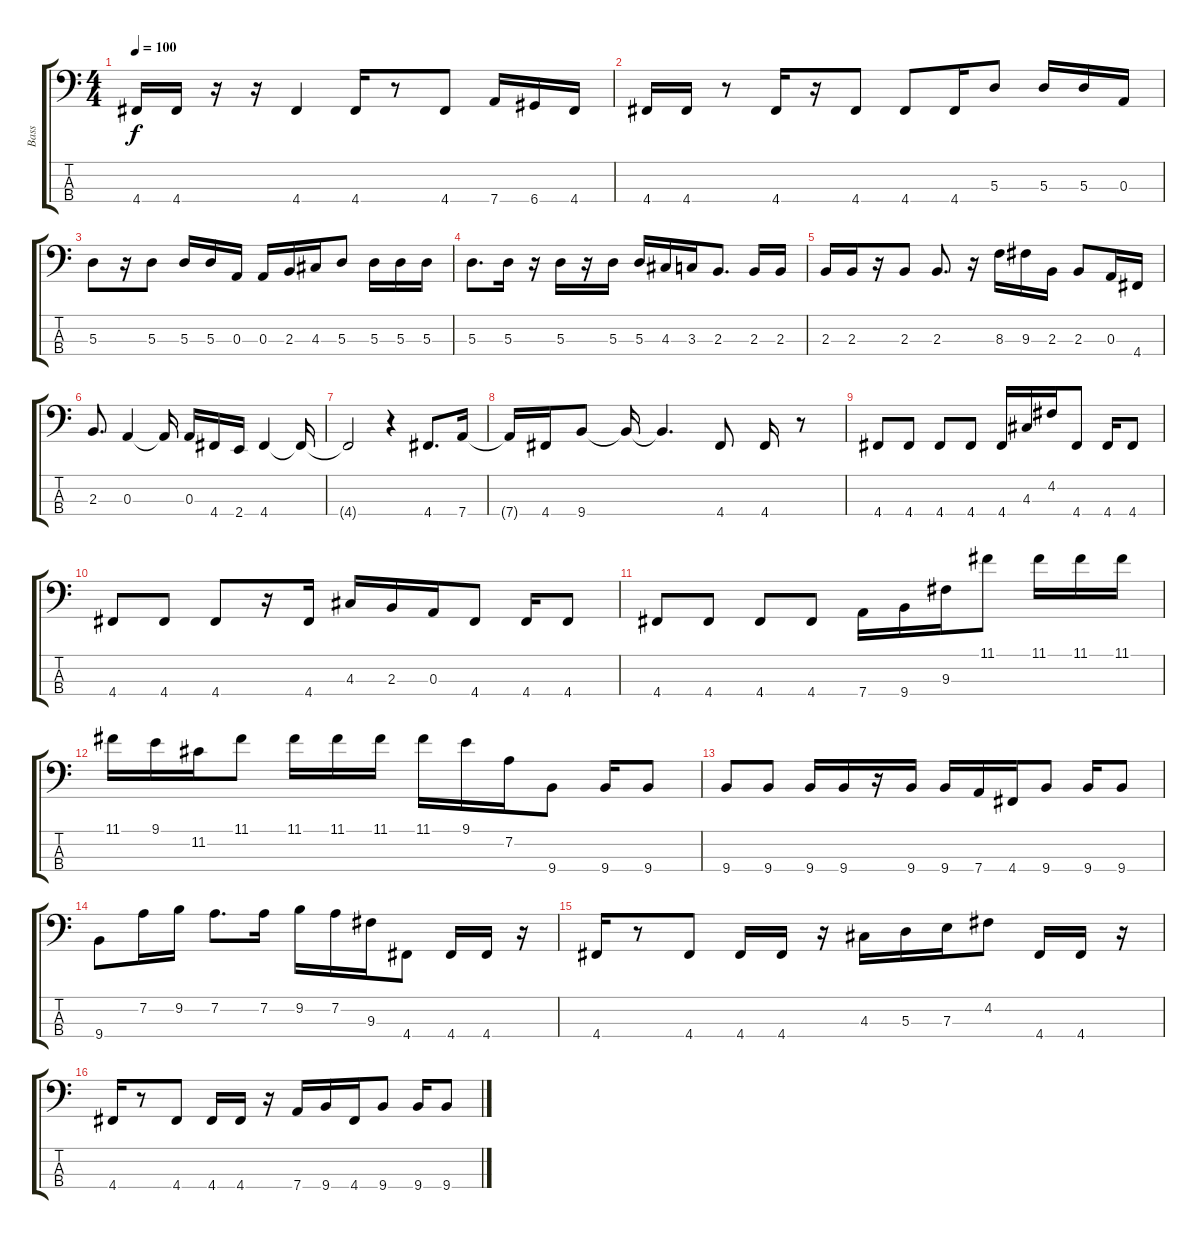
\track ("Bass" "Bass") {instrument electricbasspick}
\staff {score tabs}
\tuning (G2 D2 A1 D1) {hide}
\ts (4 4)
\tempo 100
\clef f4
\ks c
4.4.16{dy f} 4.4.16 r.16 r.16 4.4.4 4.4.16 r.8 4.4.8 7.4.16 6.4.16 4.4.16 |
4.4.16 4.4.16 r.8 4.4.16 r.16 4.4.8 4.4.8 4.4.16 5.3.8 5.3.16 5.3.16 0.3.16 |
5.3.8 r.16 5.3.8 5.3.16 5.3.16 0.3.16 0.3.16 2.3.16 4.3.16 5.3.8 5.3.16 5.3.16 5.3.16 |
5.3.8{d} 5.3.16 r.16 5.3.16 r.16 5.3.16 5.3.16 4.3.16 3.3.16 2.3.8{d} 2.3.16 2.3.16 |
2.3.16 2.3.16 r.16 2.3.8 2.3.8{d} r.16 8.3.16 9.3.16 2.3.16 2.3.8 0.3.16 4.4.16 |
2.3.8{d} 0.3.4 0.3{t}.16 0.3.16 4.4.16 2.4.16 4.4.4 4.4{t}.16 |
4.4{t}.2 r.4 4.4.8{d} 7.4.16 |
7.4{t}.16 4.4.16 9.4.8 9.4{t}.16 9.4{t}.4{d} 4.4.8 4.4.16 r.8 |
4.4.8 4.4.8 4.4.8 4.4.8 4.4.16 4.3.16 4.2.16 4.4.8 4.4.16 4.4.8 |
4.4.8 4.4.8 4.4.8 r.16 4.4.16 4.3.16 2.3.16 0.3.16 4.4.8 4.4.16 4.4.8 |
4.4.8 4.4.8 4.4.8 4.4.8 7.4.16 9.4.16 9.3.16 11.1.8 11.1.16 11.1.16 11.1.16 |
11.1.16 9.1.16 11.2.16 11.1.8 11.1.16 11.1.16 11.1.16 11.1.16 9.1.16 7.2.16 9.4.8 9.4.16 9.4.8 |
9.4.8 9.4.8 9.4.16 9.4.16 r.16 9.4.16 9.4.16 7.4.16 4.4.16 9.4.8 9.4.16 9.4.8 |
9.4.8 7.2.16 9.2.16 7.2.8{d} 7.2.16 9.2.16 7.2.16 9.3.16 4.4.8 4.4.16 4.4.16 r.16 |
4.4.16 r.8 4.4.8 4.4.16 4.4.16 r.16 4.3.16 5.3.16 7.3.16 4.2.8 4.4.16 4.4.16 r.16 |
4.4.16 r.8 4.4.8 4.4.16 4.4.16 r.16 7.4.16 9.4.16 4.4.16 9.4.8 9.4.16 9.4.8
